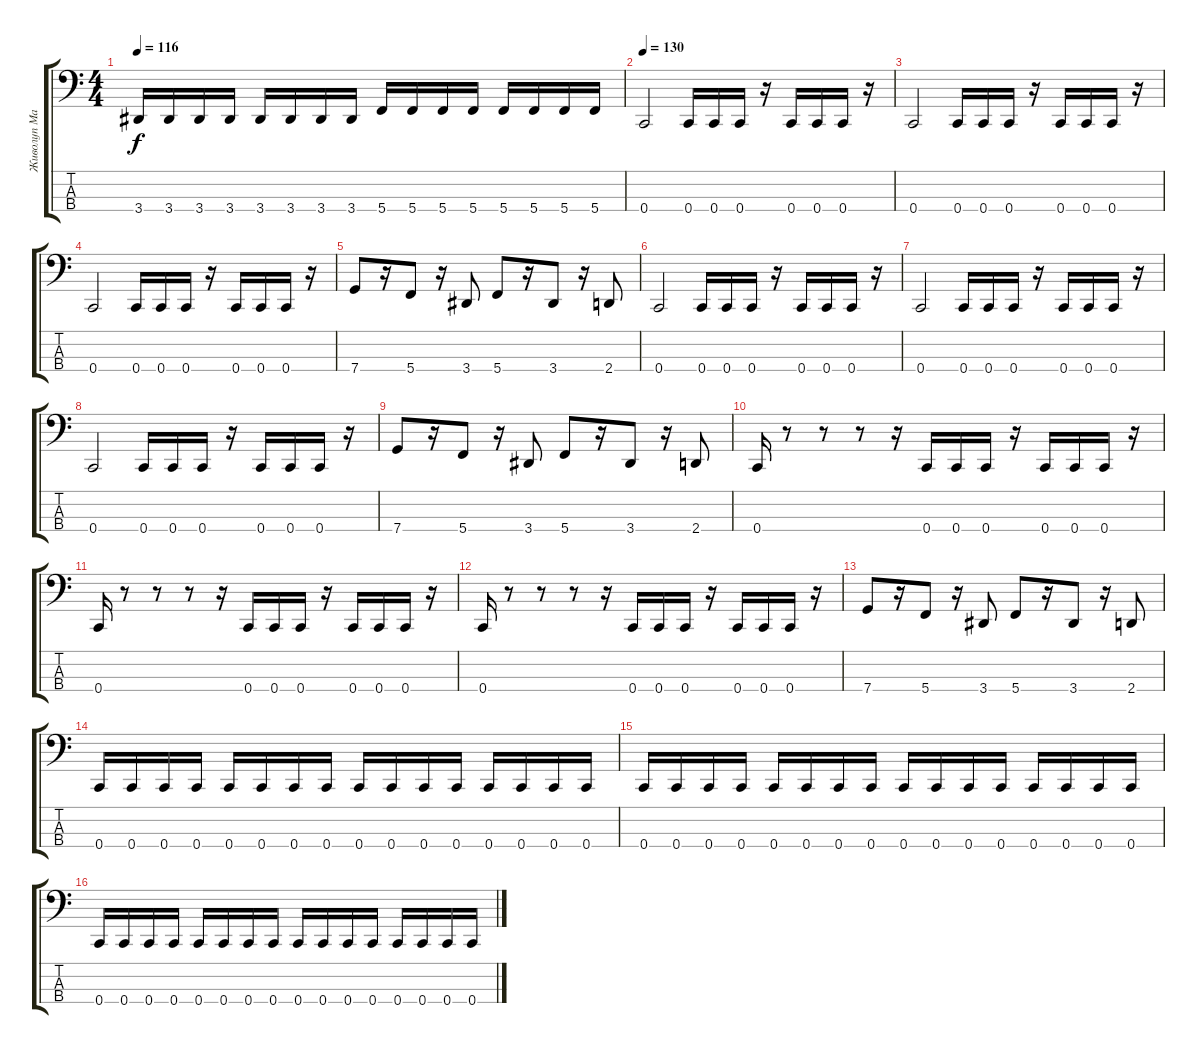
\track ("Живолуп Максим" "Живолуп Ма") {instrument electricbassfinger}
\staff {score tabs}
\tuning (F2 C2 G1 C1) {hide}
\ts (4 4)
\tempo 116
\clef f4
\ks c
3.4.16{dy f} 3.4.16 3.4.16 3.4.16 3.4.16 3.4.16 3.4.16 3.4.16 5.4.16 5.4.16 5.4.16 5.4.16 5.4.16 5.4.16 5.4.16 5.4.16 |
\tempo 130
0.4.2 0.4.16 0.4.16 0.4.16 r.16 0.4.16 0.4.16 0.4.16 r.16 |
0.4.2 0.4.16 0.4.16 0.4.16 r.16 0.4.16 0.4.16 0.4.16 r.16 |
0.4.2 0.4.16 0.4.16 0.4.16 r.16 0.4.16 0.4.16 0.4.16 r.16 |
7.4.8 r.16 5.4.8 r.16 3.4.8 5.4.8 r.16 3.4.8 r.16 2.4.8 |
0.4.2 0.4.16 0.4.16 0.4.16 r.16 0.4.16 0.4.16 0.4.16 r.16 |
0.4.2 0.4.16 0.4.16 0.4.16 r.16 0.4.16 0.4.16 0.4.16 r.16 |
0.4.2 0.4.16 0.4.16 0.4.16 r.16 0.4.16 0.4.16 0.4.16 r.16 |
7.4.8 r.16 5.4.8 r.16 3.4.8 5.4.8 r.16 3.4.8 r.16 2.4.8 |
0.4.16 r.8 r.8 r.8 r.16 0.4.16 0.4.16 0.4.16 r.16 0.4.16 0.4.16 0.4.16 r.16 |
0.4.16 r.8 r.8 r.8 r.16 0.4.16 0.4.16 0.4.16 r.16 0.4.16 0.4.16 0.4.16 r.16 |
0.4.16 r.8 r.8 r.8 r.16 0.4.16 0.4.16 0.4.16 r.16 0.4.16 0.4.16 0.4.16 r.16 |
7.4.8 r.16 5.4.8 r.16 3.4.8 5.4.8 r.16 3.4.8 r.16 2.4.8 |
0.4.16 0.4.16 0.4.16 0.4.16 0.4.16 0.4.16 0.4.16 0.4.16 0.4.16 0.4.16 0.4.16 0.4.16 0.4.16 0.4.16 0.4.16 0.4.16 |
0.4.16 0.4.16 0.4.16 0.4.16 0.4.16 0.4.16 0.4.16 0.4.16 0.4.16 0.4.16 0.4.16 0.4.16 0.4.16 0.4.16 0.4.16 0.4.16 |
0.4.16 0.4.16 0.4.16 0.4.16 0.4.16 0.4.16 0.4.16 0.4.16 0.4.16 0.4.16 0.4.16 0.4.16 0.4.16 0.4.16 0.4.16 0.4.16
